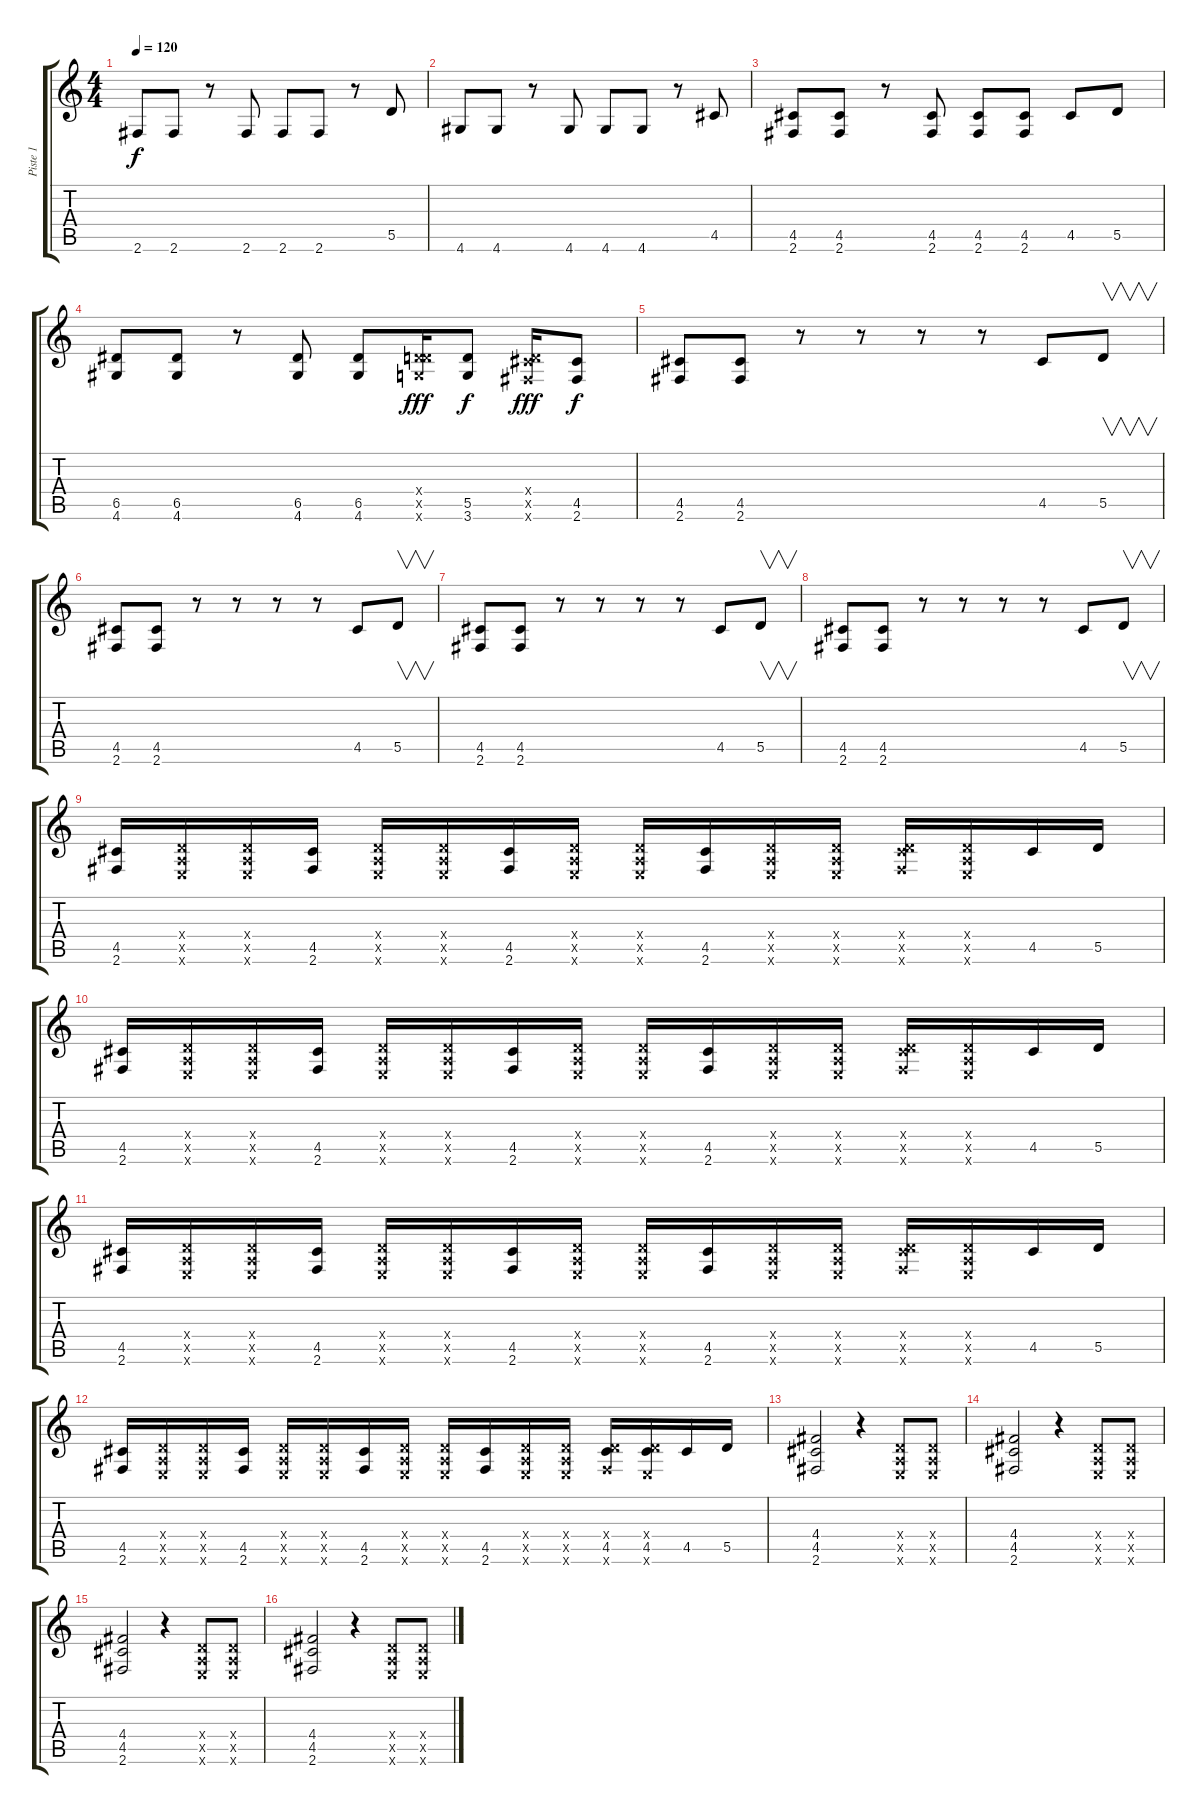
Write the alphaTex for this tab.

\track ("Piste 1" "Piste 1") {instrument distortionguitar}
\staff {score tabs}
\tuning (E4 B3 G3 D3 A2 E2) {hide}
\ts (4 4)
\tempo 120
\clef g2
\ks c
2.6.8{dy f} 2.6.8 r.8 2.6.8 2.6.8 2.6.8 r.8 5.5.8 |
4.6.8 4.6.8 r.8 4.6.8 4.6.8 4.6.8 r.8 4.5.8 |
(4.5 2.6).8 (4.5 2.6).8 r.8 (4.5 2.6).8 (4.5 2.6).8 (4.5 2.6).8 4.5.8 5.5.8 |
(6.5 4.6).8 (6.5 4.6).8 r.8 (6.5 4.6).8 (6.5 4.6).8 (0.4{x} 5.5{x} 3.6{x}).16{dy fff} (5.5 3.6).8{dy f} (0.4{x} 4.5{x} 2.6{x}).16{dy fff} (4.5 2.6).8{dy f} |
(4.5 2.6).8 (4.5 2.6).8 r.8 r.8 r.8 r.8 4.5.8 5.5.8{v} |
(4.5 2.6).8 (4.5 2.6).8 r.8 r.8 r.8 r.8 4.5.8 5.5.8{v} |
(4.5 2.6).8 (4.5 2.6).8 r.8 r.8 r.8 r.8 4.5.8 5.5.8{v} |
(4.5 2.6).8 (4.5 2.6).8 r.8 r.8 r.8 r.8 4.5.8 5.5.8{v} |
(4.5 2.6).16 (0.4{x} 0.5{x} 0.6{x}).16 (0.4{x} 0.5{x} 0.6{x}).16 (4.5 2.6).16 (0.4{x} 0.5{x} 0.6{x}).16 (0.4{x} 0.5{x} 0.6{x}).16 (4.5 2.6).16 (0.4{x} 0.5{x} 0.6{x}).16 (0.4{x} 0.5{x} 0.6{x}).16 (4.5 2.6).16 (0.4{x} 0.5{x} 0.6{x}).16 (0.4{x} 0.5{x} 0.6{x}).16 (0.4{x} 4.5{x} 2.6{x}).16 (0.4{x} 0.5{x} 0.6{x}).16 4.5.16 5.5.16 |
(4.5 2.6).16 (0.4{x} 0.5{x} 0.6{x}).16 (0.4{x} 0.5{x} 0.6{x}).16 (4.5 2.6).16 (0.4{x} 0.5{x} 0.6{x}).16 (0.4{x} 0.5{x} 0.6{x}).16 (4.5 2.6).16 (0.4{x} 0.5{x} 0.6{x}).16 (0.4{x} 0.5{x} 0.6{x}).16 (4.5 2.6).16 (0.4{x} 0.5{x} 0.6{x}).16 (0.4{x} 0.5{x} 0.6{x}).16 (0.4{x} 4.5{x} 2.6{x}).16 (0.4{x} 0.5{x} 0.6{x}).16 4.5.16 5.5.16 |
(4.5 2.6).16 (0.4{x} 0.5{x} 0.6{x}).16 (0.4{x} 0.5{x} 0.6{x}).16 (4.5 2.6).16 (0.4{x} 0.5{x} 0.6{x}).16 (0.4{x} 0.5{x} 0.6{x}).16 (4.5 2.6).16 (0.4{x} 0.5{x} 0.6{x}).16 (0.4{x} 0.5{x} 0.6{x}).16 (4.5 2.6).16 (0.4{x} 0.5{x} 0.6{x}).16 (0.4{x} 0.5{x} 0.6{x}).16 (0.4{x} 4.5{x} 2.6{x}).16 (0.4{x} 0.5{x} 0.6{x}).16 4.5.16 5.5.16 |
(4.5 2.6).16 (0.4{x} 0.5{x} 0.6{x}).16 (0.4{x} 0.5{x} 0.6{x}).16 (4.5 2.6).16 (0.4{x} 0.5{x} 0.6{x}).16 (0.4{x} 0.5{x} 0.6{x}).16 (4.5 2.6).16 (0.4{x} 0.5{x} 0.6{x}).16 (0.4{x} 0.5{x} 0.6{x}).16 (4.5 2.6).16 (0.4{x} 0.5{x} 0.6{x}).16 (0.4{x} 0.5{x} 0.6{x}).16 (0.4{x} 4.5 2.6{x}).16 (0.4{x} 4.5 0.6{x}).16 4.5.16 5.5.16 |
(4.4 4.5 2.6).2 r.4 (0.4{x} 0.5{x} 0.6{x}).8 (0.4{x} 0.5{x} 0.6{x}).8 |
(4.4 4.5 2.6).2 r.4 (0.4{x} 0.5{x} 0.6{x}).8 (0.4{x} 0.5{x} 0.6{x}).8 |
(4.4 4.5 2.6).2 r.4 (0.4{x} 0.5{x} 0.6{x}).8 (0.4{x} 0.5{x} 0.6{x}).8 |
(4.4 4.5 2.6).2 r.4 (0.4{x} 0.5{x} 0.6{x}).8 (0.4{x} 0.5{x} 0.6{x}).8
